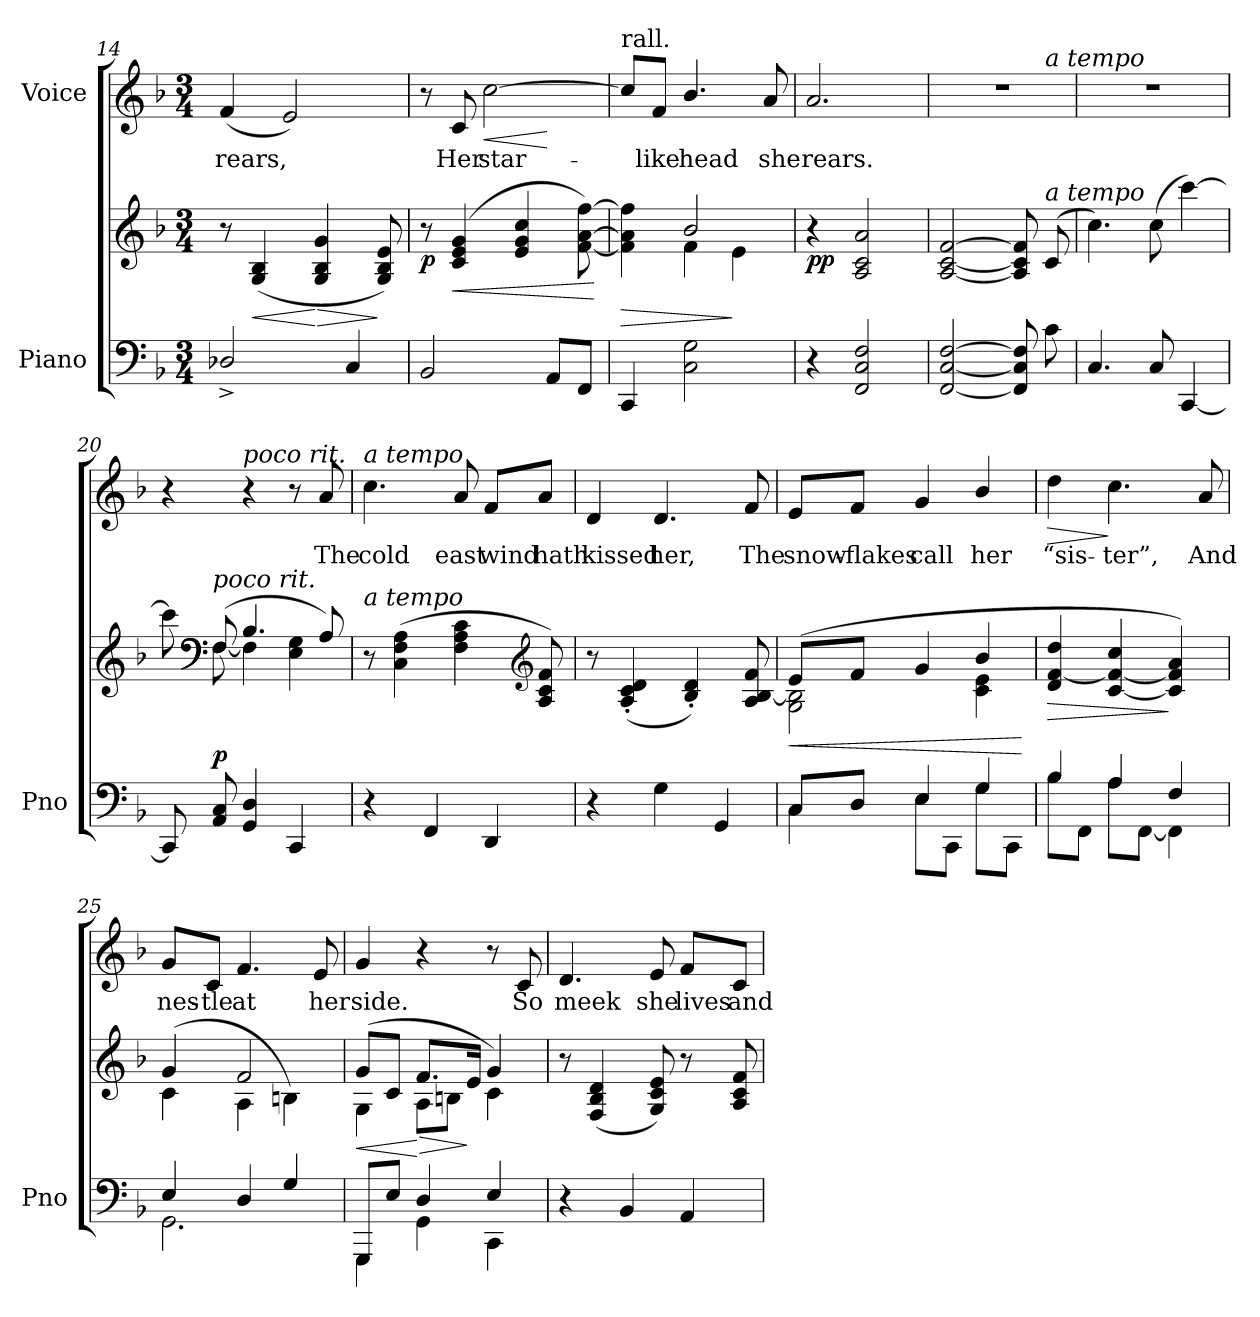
**kern	**kern	**dynam	**kern	**text	**dynam
*part2	*part2	*part2	*part1	*part1	*part1
*staff3	*staff2	*staff2/3	*staff1	*staff1	*staff1
*I"Piano	*	*	*I"Voice	*	*
*I'Pno	*	*	*	*	*
*clefF4	*clefG2	*	*clefG2	*	*
*k[b-]	*k[b-]	*	*k[b-]	*	*
*M3/4	*M3/4	*	*M3/4	*	*
=14	=14	=14	=14	=14	=14
2D-X^/	8r	.	(4f/	rears,	.
!	!	!LO:HP:b	!	!	!
.	(>4G/ 4B-/	<	.	.	.
.	.	.	2e/)	.	.
!	!	!LO:HP:n=1:b	!	!	!
.	4G/ 4B-/ 4g/	[ >	.	.	.
4C/	.	.	.	.	.
.	8G/ 8B-/ 8e/)	]	.	.	.
=15	=15	=15	=15	=15	=15
*	*	*	*^	*	*
!	!	!LO:DY:b	!	!	!	!
2BB-/	8r	p	8r	4ryy	.	.
!	!	!LO:HP:b	!	!	!	!
.	(4c/ 4e/ 4g/	<	8c/	.	Her	.
!	!	!	!	!	!	!LO:HP:b
.	.	.	[2cc\	4ryy	star-	<
.	4e/ 4g/ 4cc/	.	.	.	.	.
8AA/L	.	.	.	4ryy	.	[
8FF/J	[8f\ [>8a\ [8ff\)	.	.	.	.	.
*	*	*	*v	*v	*	*
.	.	[	.	.	.
=16	=16	=16	=16	=16	=16
!	!	!	!LO:TX:a:t=rall.	!	!
!	!LO:TX:b:i:t=rall.	!	!	!	!
!	!	!LO:HP:b	!	!	!
*	*^	*	*	*	*
4CC/	4f\] 4a\] 4ff\]	4ryy	>	8cc/L]	.	.
.	.	.	.	8f/J	-like	.
2C\ 2G\	2b-/	4f\	.	4.b-/	head	.
.	.	4e\	]	.	.	.
.	.	.	.	8a/	she	.
*	*v	*v	*	*	*	*
=17	=17	=17	=17	=17	=17
!	!	!LO:DY:b	!	!	!
4r	4r	pp	2.a/	rears.	.
2FF/ 2C/ 2F/	2A/ 2c/ 2a/	.	.	.	.
=18	=18	=18	=18	=18	=18
*	*	*	*^	*	*
[2FF/ [2C/ [2F/	[2A/ [2c/ [2f/	.	2.r	2ryy	.	.
8FF/] 8C/] 8F/]	8A/] 8c/] 8f/]	.	.	8ryy	.	.
!	!	!	!	!LO:TX:i:t=a tempo	!	!
!	!LO:TX:i:t=a tempo	!	!	!	!	!
8c\	(>8c/	.	.	8ryy	.	.
*	*	*	*v	*v	*	*
=19	=19	=19	=19	=19	=19
4.C/	4.cc\)	.	2.r	.	.
8C/	(8cc\	.	.	.	.
[4CC/	[4ccc\)	.	.	.	.
=20	=20	=20	=20	=20	=20
*	*^	*	*	*	*
8CC/]	8ccc\]	8ryy	.	4r	.	.
*	*clefF4	*	*	*	*	*
!	!LO:TX:i:t=poco rit.	!	!	!	!	!
!	!	!	!LO:DY:a=2	!	!	!
8AA/ 8C/	(8F/	[8F\	p	.	.	.
!	!	!	!	!LO:TX:i:t=poco rit.	!	!
4GG/ 4D/	4.B-/	4F\]	.	4r	.	.
4CC/	.	4E\ 4G\	.	8r	.	.
.	8A/)	.	.	8a/	The	.
*	*v	*v	*	*	*	*
=21	=21	=21	=21	=21	=21
!	!	!	!LO:TX:i:t=a tempo	!	!
!	!LO:TX:i:t=a tempo	!	!	!	!
4r	8r	.	4.cc\	cold	.
.	(4C\ 4F\ 4A\	.	.	.	.
4FF/	.	.	.	.	.
.	4F\ 4A\ 4c\	.	8a/	east	.
4DD/	.	.	8f/L	wind	.
*	*clefG2	*	*	*	*
.	8A/ 8c/ 8f/)	.	8a/J	hath	.
=22	=22	=22	=22	=22	=22
4r	8r	.	4d/	kissed	.
.	(>4A/'> 4c/'> 4d/'>	.	.	.	.
4G\	.	.	4.d/	her,	.
.	4B-/'> 4d/'>)	.	.	.	.
4GG/	.	.	.	.	.
.	8A/ [8B-/ 8f/	.	8f/	The	.
=23	=23	=23	=23	=23	=23
*^	*	*	*	*	*
!	!	!	!LO:HP:b	!	!	!
*	*	*^	*	*	*	*
8C/L	4C\	(8e/L	2G\ 2B-\]	<	8e/L	snow-	.
8D/J	.	8f/J	.	.	8f/J	-flakes	.
4E/	8E\L	4g/	.	.	4g/	call	.
.	8CC\J	.	.	.	.	.	.
4G/	8G\L	4b-/	4c\ 4e\	.	4b-/	her	.
.	8CC\J	.	.	.	.	.	.
*v	*v	*	*	*	*	*	*
*	*v	*v	*	*	*	*
.	.	[	.	.	.
=24	=24	=24	=24	=24	=24
*^	*	*	*	*	*
!	!	!	!LO:HP:b	!	!	!LO:HP:b
4B-/	8B-\L	4d/ [4f/ 4dd/	>	4dd\	“sis-	>
.	8FF\J	.	.	.	.	.
4A/	8A\L	[4c/ 4f/_ 4cc/	.	4.cc\	-ter”,	]
.	[8FF\J	.	.	.	.	.
4F/	4FF\]	4c/] 4f/] 4a/)	]	.	.	.
.	.	.	.	8a/	And	.
=25	=25	=25	=25	=25	=25	=25
*	*	*^	*	*	*	*
4E/	2.GG\	(4g/	4c\	.	8g/L	nes-	.
.	.	.	.	.	8c/J	-tle	.
4D/	.	2f/	4A\	.	4.f/	at	.
4G/	.	.	4Bn\)	.	.	.	.
.	.	.	.	.	8e/	her	.
=26	=26	=26	=26	=26	=26	=26	=26
!	!	!	!	!LO:HP:b	!	!	!
8GGG/L	4GGG\	(8g/L	4G\	<	4g/	side.	.
8E/J	.	8c/J	.	.	.	.	.
!	!	!	!	!LO:HP:n=1:b	!	!	!
4D/	4GG\	8.f/L	8A\L	[ >	4r	.	.
.	.	.	8Bn\J	.	.	.	.
.	.	16e/Jk	.	]	.	.	.
4E/	4CC\	4g/)	4c\	.	8r	.	.
.	.	.	.	.	8c/	So	.
*v	*v	*	*	*	*	*	*
*	*v	*v	*	*	*	*
=27	=27	=27	=27	=27	=27
4r	8r	.	4.d/	meek	.
.	(>4F/ 4B-/ 4d/	.	.	.	.
4BB-/	.	.	.	.	.
.	8G/ 8c/ 8e/)	.	8e/	she	.
4AA/	8r	.	8f/L	lives	.
.	8A/ 8c/ 8f/	.	8c/J	and	.
=	=	=	=	=	=
*-	*-	*-	*-	*-	*-
